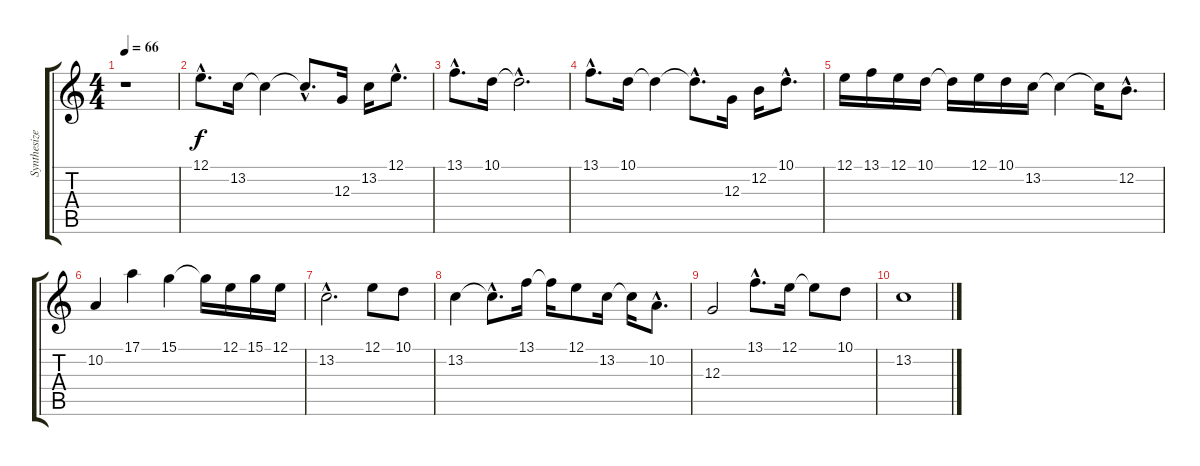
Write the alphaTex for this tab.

\track ("Synthesizer Solo " "Synthesize") {instrument synthvoice}
\staff {score tabs}
\tuning (E4 B3 G3 D3 A2 E2) {hide}
\ts (4 4)
\tempo 66
\clef g2
\ks c
r.1{dy f instrument synthvoice} |
12.1{hac}.8{d balance 0} 13.2.16{balance 16} 13.2{t}.4 13.2{hac t}.8{d} 12.3.16{balance 0} 13.2.16{balance 16} 12.1{hac}.8{d balance 0} |
13.1{hac}.8{d balance 16} 10.1.16{balance 0} 10.1{hac t}.2{d} |
13.1{hac}.8{d balance 16} 10.1.16{balance 0} 10.1{t}.4 10.1{hac t}.8{d} 12.3.16{balance 16} 12.2.16{balance 0} 10.1{hac}.8{d balance 16} |
12.1.16{balance 0} 13.1.16{balance 16} 12.1.16{balance 0} 10.1.16{balance 16} 10.1{t}.16 12.1.16{balance 0} 10.1.16{balance 16} 13.2.16 13.2{t}.4 13.2{t}.16 12.2{hac}.8{d balance 0} |
10.2.4{balance 16} 17.1.4{balance 0} 15.1.4{balance 16} 15.1{t}.16 12.1.16{balance 0} 15.1.16{balance 16} 12.1.16{balance 0} |
13.2{hac}.2{d balance 16} 12.1.8{balance 0} 10.1.8{balance 16} |
13.2.4{balance 0} 13.2{hac t}.8{d} 13.1.16{balance 16} 13.1{t}.16 12.1.8{balance 0} 13.2.16{balance 16} 13.2{t}.16 10.2{hac}.8{d balance 0} |
12.3.2{balance 16} 13.1{hac}.8{d balance 0} 12.1.16{balance 16} 12.1{t}.8 10.1.8{balance 0} |
13.2.1{balance 16}
